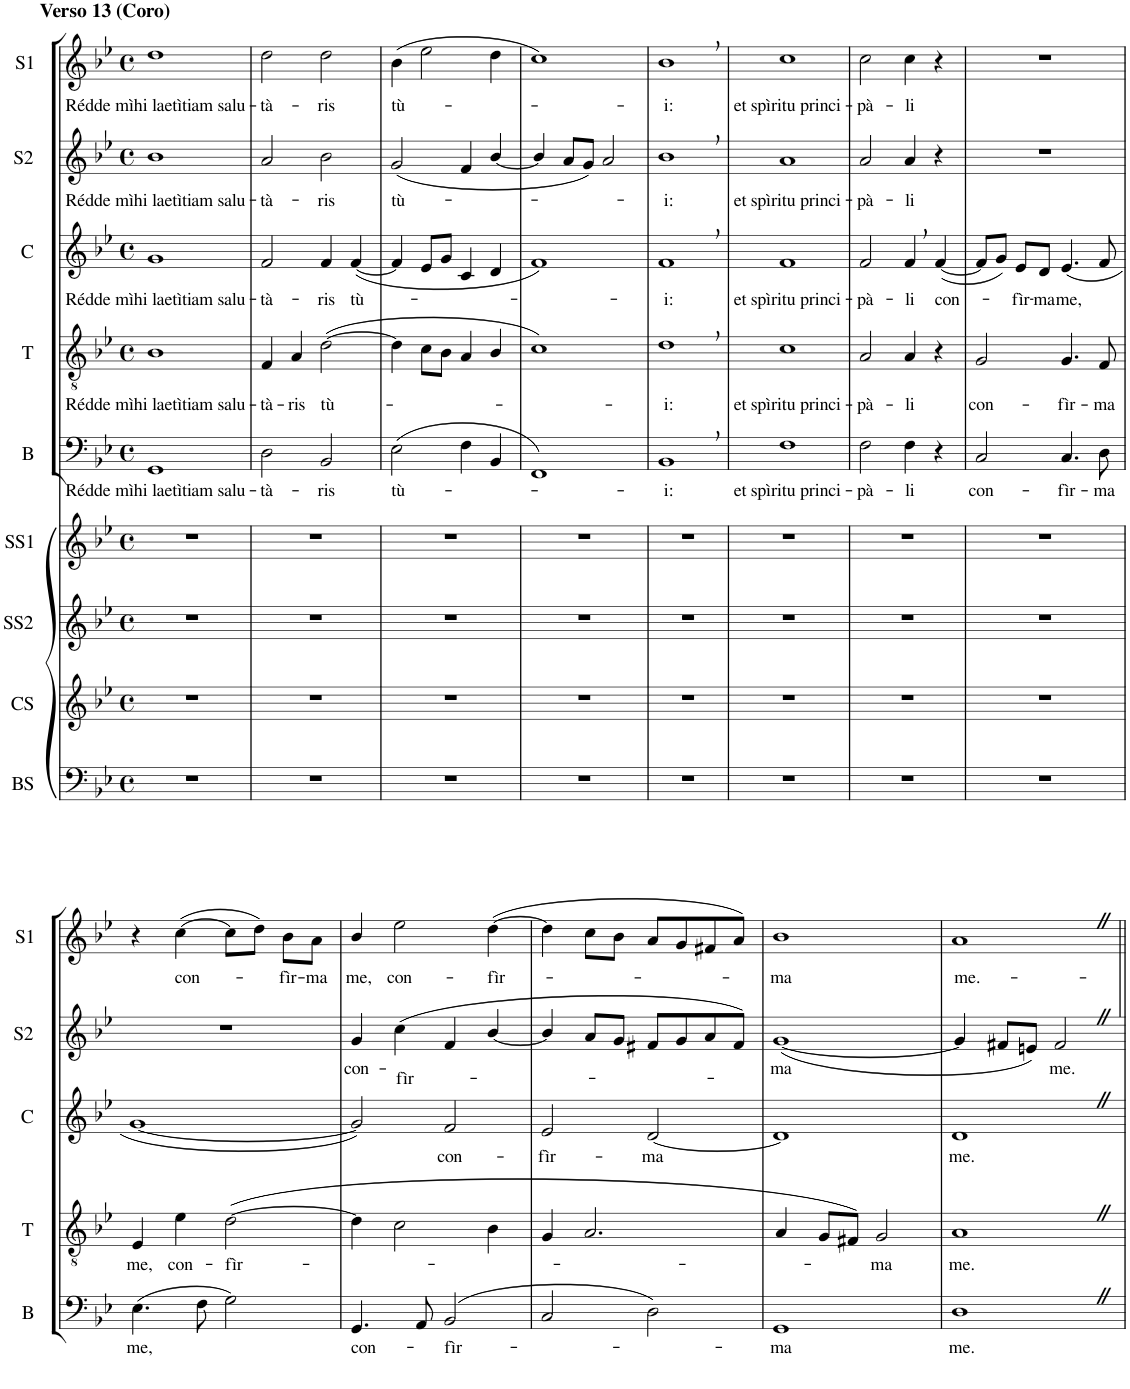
**kern	**text	**kern	**text	**kern	**text	**kern	**text	**kern	**text
*part5	*part5	*part4	*part4	*part3	*part3	*part2	*part2	*part1	*part1
*staff5	*staff5	*staff4	*staff4	*staff3	*staff3	*staff2	*staff2	*staff1	*staff1
*I"B	*	*I"T	*	*I"C	*	*I"S2	*	*I"S1	*
*I'B	*	*I'T	*	*I'C	*	*I'S2	*	*I'S1	*
!!LO:PB:g=z
*clefF4	*	*clefGv2	*	*clefG2	*	*clefG2	*	*clefG2	*
*	*	*	*	*	*	*Trd1c2	*	*Trd1c2	*
*k[b-e-]	*	*k[b-e-]	*	*k[b-e-]	*	*k[b-e-]	*	*k[b-e-]	*
*B-:	*	*B-:	*	*B-:	*	*B-:	*	*B-:	*
*M4/4	*	*M4/4	*	*M4/4	*	*M4/4	*	*M4/4	*
*met(c)	*	*met(c)	*	*met(c)	*	*met(c)	*	*met(c)	*
=1	=1	=1	=1	=1	=1	=1	=1	=1	=1
!	!	!	!	!	!	!	!	!LO:TX:a:B:t=Verso 13 (Coro)	!
!	!LO:LY:b	!	!LO:LY:b	!	!LO:LY:b	!	!LO:LY:b	!	!LO:LY:b
1GG	Rédde mìhi laetìtiam salu-	1B-	Rédde mìhi laetìtiam salu-	1g	Rédde mìhi laetìtiam salu-	1b-	Rédde mìhi laetìtiam salu-	1dd	Rédde mìhi laetìtiam salu-
=2	=2	=2	=2	=2	=2	=2	=2	=2	=2
!	!LO:LY:b	!	!LO:LY:b	!	!LO:LY:b	!	!LO:LY:b	!	!LO:LY:b
2D\	-tà-	4F/	-tà-	2f/	-tà-	2a/	-tà-	2dd\	-tà-
!	!	!	!LO:LY:b	!	!	!	!	!	!
.	.	4A/	-ris	.	.	.	.	.	.
!	!LO:LY:b	!	!LO:LY:b	!	!LO:LY:b	!	!LO:LY:b	!	!LO:LY:b
2BB-/	-ris	([2d\	tù-	4f/	-ris	2b-\	-ris	2dd\	-ris
!	!	!	!	!	!LO:LY:b	!	!	!	!
.	.	.	.	([4f/	tù-	.	.	.	.
=3	=3	=3	=3	=3	=3	=3	=3	=3	=3
!	!LO:LY:b	!	!	!	!	!	!LO:LY:b	!	!LO:LY:b
(2E-\	tù-	4d\]	.	4f/]	.	(2g/	tù-	(4b-\	tù-
.	.	8c\L	.	8e-/L	.	.	.	2ee-\	.
.	.	8B-\J	.	8g/J	.	.	.	.	.
4F\	.	4A/	.	4c/	.	4f/	.	.	.
4BB-/	.	4B-/	.	4d/	.	[4b-/	.	4dd\	.
=4	=4	=4	=4	=4	=4	=4	=4	=4	=4
1FF)	.	1c)	.	1f)	.	4b-/]	.	1cc)	.
.	.	.	.	.	.	8a/L	.	.	.
.	.	.	.	.	.	8g/J)	.	.	.
.	.	.	.	.	.	2a/	.	.	.
=5	=5	=5	=5	=5	=5	=5	=5	=5	=5
!	!LO:LY:b	!	!LO:LY:b	!	!LO:LY:b	!	!LO:LY:b	!	!LO:LY:b
1BB-,	-i:	1d,	-i:	1f,	-i:	1b-,	-i:	1b-,	-i:
=6	=6	=6	=6	=6	=6	=6	=6	=6	=6
!	!LO:LY:b	!	!LO:LY:b	!	!LO:LY:b	!	!LO:LY:b	!	!LO:LY:b
1F	et spìritu princi-	1c	et spìritu princi-	1f	et spìritu princi-	1a	et spìritu princi-	1cc	et spìritu princi-
=7	=7	=7	=7	=7	=7	=7	=7	=7	=7
!	!LO:LY:b	!	!LO:LY:b	!	!LO:LY:b	!	!LO:LY:b	!	!LO:LY:b
2F\	-pà-	2A/	-pà-	2f/	-pà-	2a/	-pà-	2cc\	-pà-
!	!LO:LY:b	!	!LO:LY:b	!	!LO:LY:b	!	!LO:LY:b	!	!LO:LY:b
4F\	-li	4A/	-li	4f,/	-li	4a/	-li	4cc\	-li
!	!	!	!	!	!LO:LY:b	!	!	!	!
4r	.	4r	.	([4f/	con-	4r	.	4r	.
=8	=8	=8	=8	=8	=8	=8	=8	=8	=8
!	!LO:LY:b	!	!LO:LY:b	!	!	!	!	!	!
2C/	con-	2G/	con-	8f/L]	.	1r	.	1r	.
.	.	.	.	8g/J)	.	.	.	.	.
!	!	!	!	!	!LO:LY:b	!	!	!	!
.	.	.	.	8e-/L	-fìr-	.	.	.	.
!	!	!	!	!	!LO:LY:b	!	!	!	!
.	.	.	.	8d/J	-ma	.	.	.	.
!	!LO:LY:b	!	!LO:LY:b	!	!LO:LY:b	!	!	!	!
4.C/	-fìr-	4.G/	-fìr-	(4.e-/	me,	.	.	.	.
!	!LO:LY:b	!	!LO:LY:b	!	!	!	!	!	!
8D\	-ma	8F/	-ma	8f/	.	.	.	.	.
!!LO:LB:g=z
=9	=9	=9	=9	=9	=9	=9	=9	=9	=9
!	!LO:LY:b	!	!LO:LY:b	!	!	!	!	!	!
(4.E-\	me,	4E-/	me,	[1g	.	1r	.	4r	.
!	!	!	!LO:LY:b	!	!	!	!	!	!LO:LY:b
.	.	4e-\	con-	.	.	.	.	([4cc\	con-
8F\	.	.	.	.	.	.	.	.	.
!	!	!	!LO:LY:b	!	!	!	!	!	!
2G\)	.	([2d\	-fìr-	.	.	.	.	8cc\L]	.
.	.	.	.	.	.	.	.	8dd\J)	.
!	!	!	!	!	!	!	!	!	!LO:LY:b
.	.	.	.	.	.	.	.	8b-\L	-fìr-
!	!	!	!	!	!	!	!	!	!LO:LY:b
.	.	.	.	.	.	.	.	8a\J	-ma
=10	=10	=10	=10	=10	=10	=10	=10	=10	=10
!	!LO:LY:b	!	!	!	!	!	!LO:LY:b	!	!LO:LY:b
4.GG/	con-	4d\]	.	2g/])	.	4g/	con-	4b-/	me,
!	!	!	!	!	!	!	!LO:LY:b	!	!LO:LY:b
.	.	2c\	.	.	.	(4cc\	-fìr-	2ee-\	con-
8AA/	.	.	.	.	.	.	.	.	.
!	!LO:LY:b	!	!	!	!LO:LY:b	!	!	!	!
(2BB-/	-fìr-	.	.	2f/	con-	4f/	.	.	.
!	!	!	!	!	!	!	!	!	!LO:LY:b
.	.	4B-\	.	.	.	[4b-/	.	([4dd\	-fìr-
=11	=11	=11	=11	=11	=11	=11	=11	=11	=11
!	!	!	!	!	!LO:LY:b	!	!	!	!
2C/	.	4G/	.	2e-/	-fìr-	4b-/]	.	4dd\]	.
.	.	2.A/	.	.	.	8a/L	.	8cc\L	.
.	.	.	.	.	.	8g/J	.	8b-\J	.
!	!	!	!	!	!LO:LY:b	!	!	!	!
2D\)	.	.	.	[2d/	-ma	8f#X/L	.	8a/L	.
.	.	.	.	.	.	8g/	.	8g/	.
.	.	.	.	.	.	8a/	.	8f#X/	.
.	.	.	.	.	.	8f#/J)	.	8a/J)	.
=12	=12	=12	=12	=12	=12	=12	=12	=12	=12
!	!LO:LY:b	!	!	!	!	!	!LO:LY:b	!	!LO:LY:b
1GG	-ma	4A/	.	1d]	.	([1g	-ma	1b-	ma
.	.	8G/L	.	.	.	.	.	.	.
.	.	8F#X/J)	.	.	.	.	.	.	.
!	!	!	!LO:LY:b	!	!	!	!	!	!
.	.	2G/	-ma	.	.	.	.	.	.
=13	=13	=13	=13	=13	=13	=13	=13	=13	=13
!	!LO:LY:b	!	!LO:LY:b	!	!LO:LY:b	!	!	!	!LO:LY:b
1DZ	me.	1AZ	me.	1dZ	me.	4g/]	.	1aZ	me.-
.	.	.	.	.	.	8f#X/L	.	.	.
.	.	.	.	.	.	8en/J)	.	.	.
!	!	!	!	!	!	!	!LO:LY:b	!	!
.	.	.	.	.	.	2f#Z/	me.	.	.
=||	=||	=||	=||	=||	=||	=||	=||	=||	=||
*-	*-	*-	*-	*-	*-	*-	*-	*-	*-
